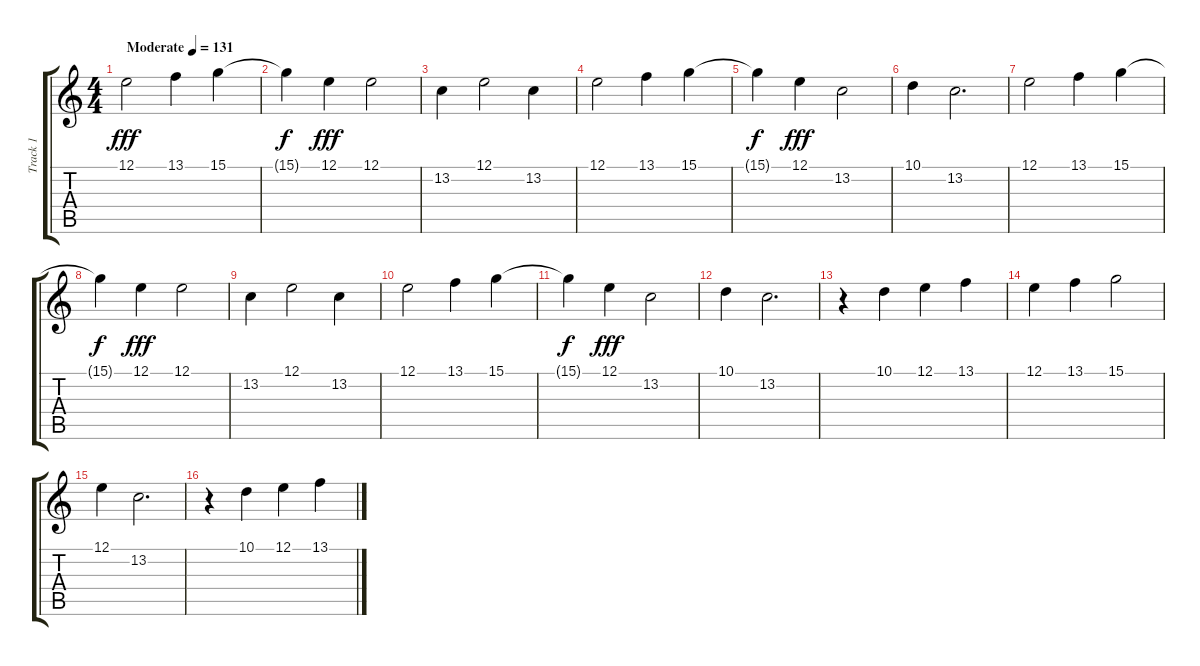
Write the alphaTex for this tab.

\track ("Track 1" "Track 1") {instrument churchorgan}
\staff {score tabs}
\tuning (E4 B3 G3 D3 A2 E2) {hide}
\ts (4 4)
\tempo (131 "Moderate")
\clef g2
\ks c
12.1.2{dy fff instrument churchorgan} 13.1.4 15.1.4 |
15.1{t}.4{dy f} 12.1.4{dy fff} 12.1.2 |
13.2.4 12.1.2 13.2.4 |
12.1.2 13.1.4 15.1.4 |
15.1{t}.4{dy f} 12.1.4{dy fff} 13.2.2 |
10.1.4 13.2.2{d} |
12.1.2 13.1.4 15.1.4 |
15.1{t}.4{dy f} 12.1.4{dy fff} 12.1.2 |
13.2.4 12.1.2 13.2.4 |
12.1.2 13.1.4 15.1.4 |
15.1{t}.4{dy f} 12.1.4{dy fff} 13.2.2 |
10.1.4 13.2.2{d} |
r.4 10.1.4 12.1.4 13.1.4 |
12.1.4 13.1.4 15.1.2 |
12.1.4 13.2.2{d} |
r.4 10.1.4 12.1.4 13.1.4
